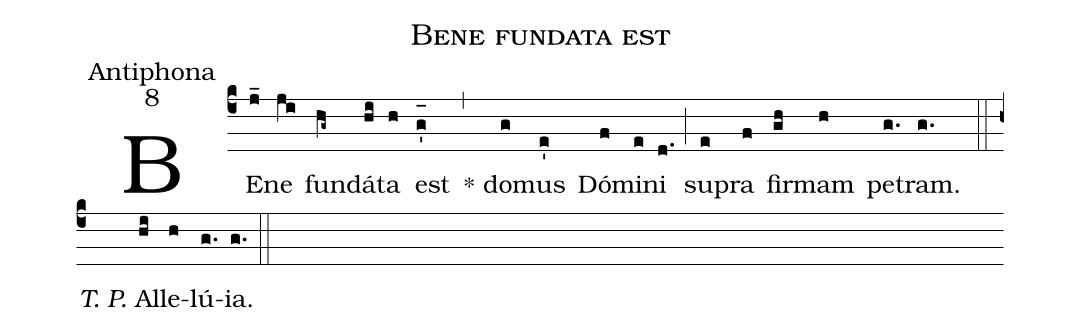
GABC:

name:Bene fundata est;
office-part:Antiphona;
mode:8;
%%
(c4) BE(j_)ne(ji) fun(hg~)dá(hi)ta(h) est(g'_[oh:h]) (,) * do(g)mus(e') Dó(f)mi(e)ni(d.) (;) su(e)pra(f) fir(gh)mam(h) pe(g.)tram.(g.) (::) <i>T. P.</i> Al(hi)le(h)lú(g.){ia}.(g.) (::)

%<eu>E(j) u(j) o(h) u(j) a(k) e.</eu>(j.) (::)
